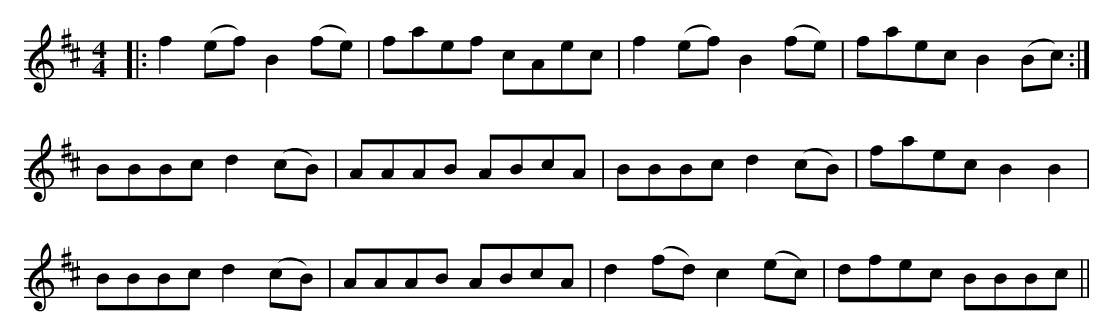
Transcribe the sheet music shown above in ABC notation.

X:1
M:4/4
K:Bmin
|:f2(ef) B2(fe)|faef cAec|f2 (ef) B2 (fe)|faec B2 (Bc):|
BBBc d2 (cB)|AAAB ABcA|BBBc d2 (cB)|faec B2 B2|
BBBc d2 (cB)|AAAB ABcA|d2 (fd) c2 (ec)|dfec BBBc||
